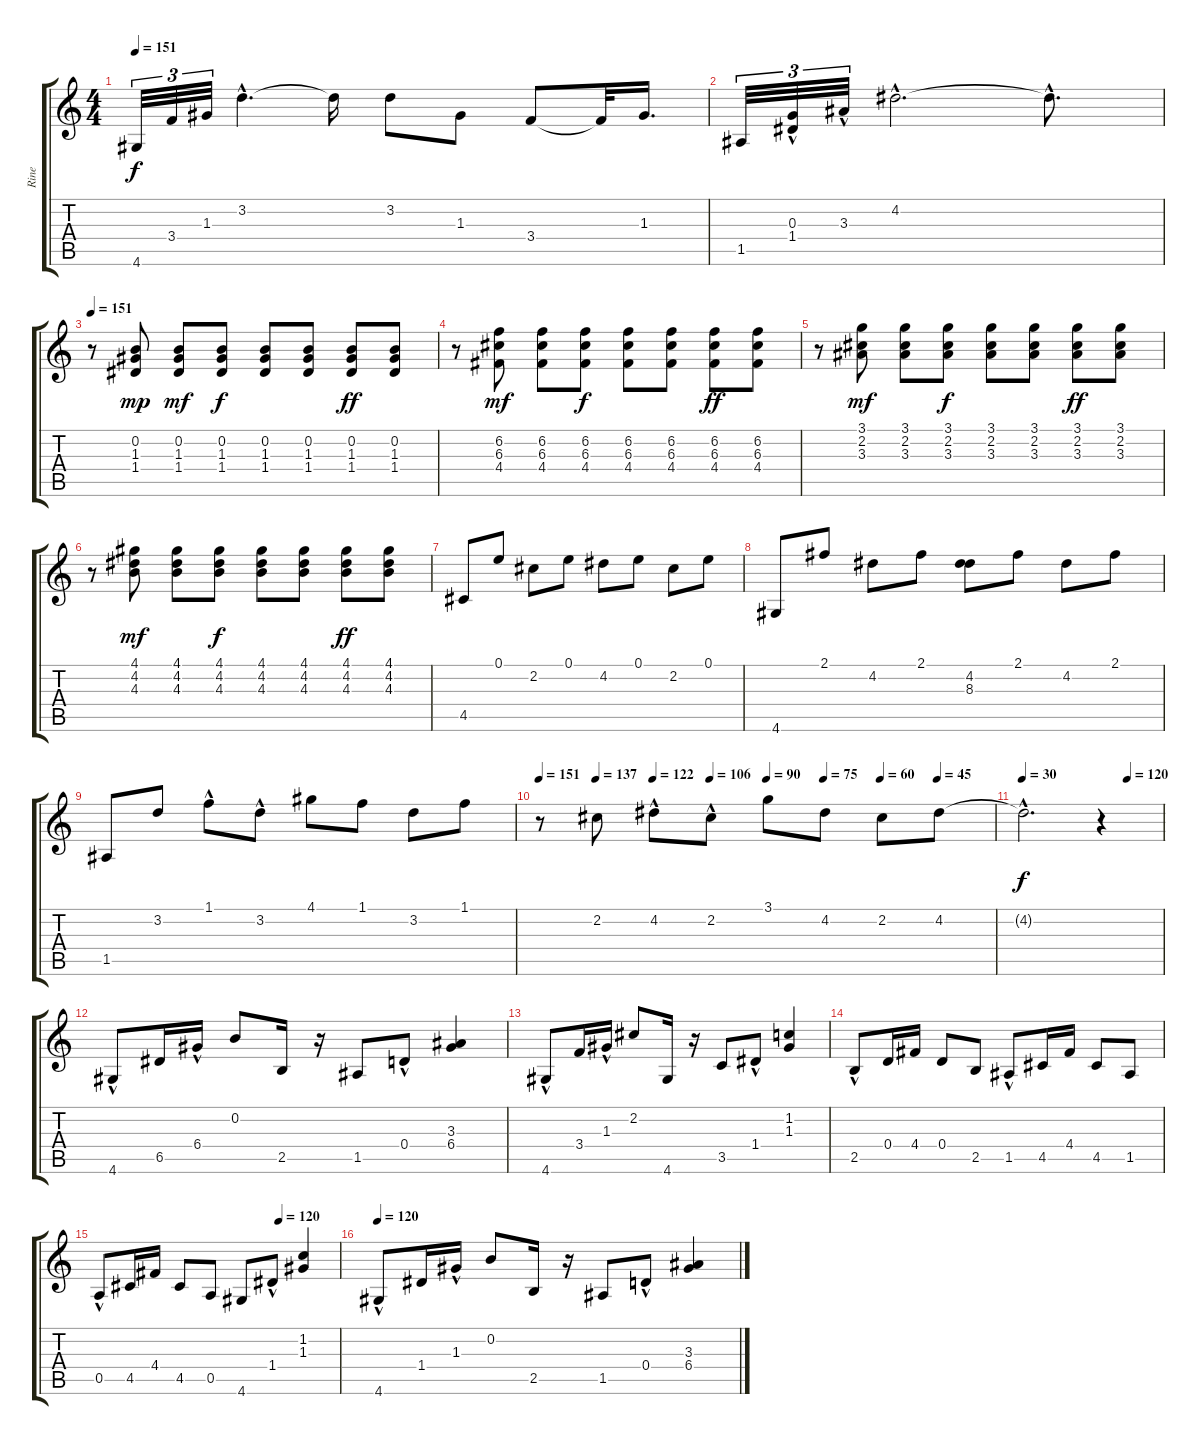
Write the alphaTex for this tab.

\track ("Rine" "Rine") {instrument acousticguitarnylon}
\staff {score tabs}
\tuning (E4 B3 G3 D3 A2 E2) {hide}
\ts (4 4)
\tempo 151
\clef g2
\ks c
4.6.32{tu (3 2) dy f} 3.4.32{tu (3 2)} 1.3.32{tu (3 2)} 3.2{hac}.4{d} 3.2{t}.16 3.2.8 1.3.8 3.4.8 3.4{t}.32 1.3.16{d} |
1.5.32{tu (3 2)} (0.3{hac} 1.4{hac}).32{tu (3 2)} 3.3{hac}.32{tu (3 2)} 4.2{hac}.2{d} 4.2{hac t}.8{d} |
\tempo 151
r.8 (0.2 1.3 1.4).8{dy mp} (0.2 1.3 1.4).8{dy mf} (0.2 1.3 1.4).8{dy f} (0.2 1.3 1.4).8 (0.2 1.3 1.4).8 (0.2 1.3 1.4).8{dy ff} (0.2 1.3 1.4).8 |
r.8 (6.2 6.3 4.4).8{dy mf} (6.2 6.3 4.4).8 (6.2 6.3 4.4).8{dy f} (6.2 6.3 4.4).8 (6.2 6.3 4.4).8 (6.2 6.3 4.4).8{dy ff} (6.2 6.3 4.4).8 |
r.8 (3.1 2.2 3.3).8{dy mf} (3.1 2.2 3.3).8 (3.1 2.2 3.3).8{dy f} (3.1 2.2 3.3).8 (3.1 2.2 3.3).8 (3.1 2.2 3.3).8{dy ff} (3.1 2.2 3.3).8 |
r.8 (4.1 4.2 4.3).8{dy mf} (4.1 4.2 4.3).8 (4.1 4.2 4.3).8{dy f} (4.1 4.2 4.3).8 (4.1 4.2 4.3).8 (4.1 4.2 4.3).8{dy ff} (4.1 4.2 4.3).8 |
4.5.8 0.1.8 2.2.8 0.1.8 4.2.8 0.1.8 2.2.8 0.1.8 |
4.6.8 2.1.8 4.2.8 2.1.8 (4.2 8.3).8 2.1.8 4.2.8 2.1.8 |
1.5.8 3.2.8 1.1{hac}.8 3.2{hac}.8 4.1.8 1.1.8 3.2.8 1.1.8 |
\tempo 151
\tempo (137 0.125)
\tempo (122 0.25)
\tempo (106 0.375)
\tempo (90 0.5)
\tempo (75 0.625)
\tempo (60 0.75)
\tempo (45 0.875)
r.8 2.2.8 4.2{hac}.8 2.2{hac}.8 3.1.8 4.2.8 2.2.8 4.2.8 |
\tempo 30
\tempo (120 0.75)
4.2{hac t}.2{d dy f} r.4 |
4.6{hac}.8 6.5.16 6.4{hac}.16 0.2.8 2.5.16 r.16 1.5.8 0.4{hac}.8 (3.3 6.4).4 |
4.6{hac}.8 3.4.16 1.3{hac}.16 2.2.8 4.6.16 r.16 3.5.8 1.4{hac}.8 (1.2 1.3).4 |
2.5{hac}.8 0.4.16 4.4.16 0.4.8 2.5.8 1.5{hac}.8 4.5.16 4.4.16 4.5.8 1.5.8 |
\tempo (120 0.75)
0.5{hac}.8 4.5.16 4.4.16 4.5.8 0.5.8 4.6.8 1.4{hac}.8 (1.2 1.3).4 |
\tempo 120
4.6{hac}.8 1.4.16 1.3{hac}.16 0.2.8 2.5.16 r.16 1.5.8 0.4{hac}.8 (3.3 6.4).4
